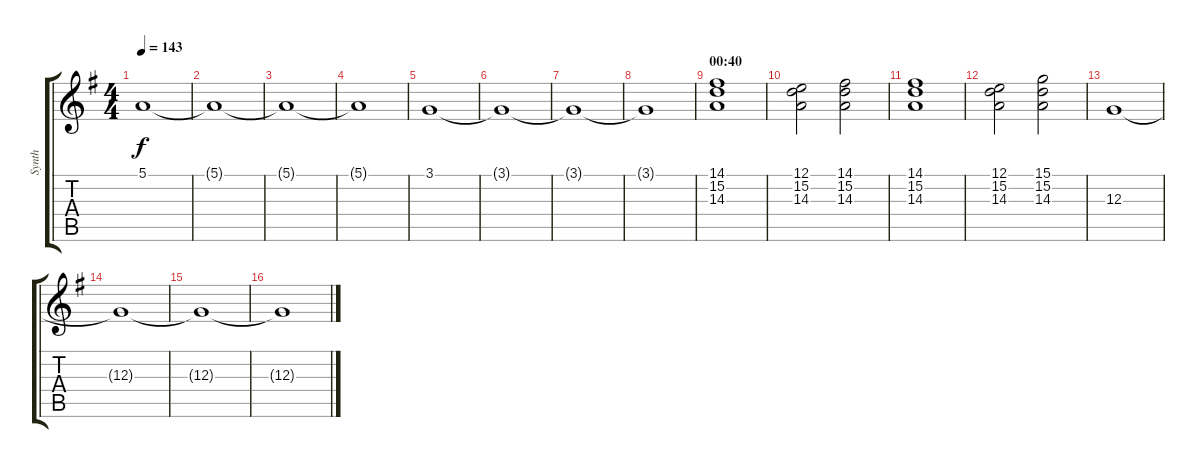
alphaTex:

\track ("Synth" "Synth") {instrument synthstrings2}
\staff {score tabs}
\tuning (E4 B3 G3 D3 A2 E2) {hide}
\ts (4 4)
\tempo 143
\clef g2
\ks g
5.1.1{dy f} |
5.1{t}.1 |
5.1{t}.1 |
5.1{t}.1 |
3.1.1 |
3.1{t}.1 |
3.1{t}.1 |
3.1{t}.1 |
\section ("" "00:40")
(14.1 15.2 14.3).1 |
(12.1 15.2 14.3).2 (14.1 15.2 14.3).2 |
(14.1 15.2 14.3).1 |
(12.1 15.2 14.3).2 (15.1 15.2 14.3).2 |
12.3.1 |
12.3{t}.1 |
12.3{t}.1 |
12.3{t}.1
